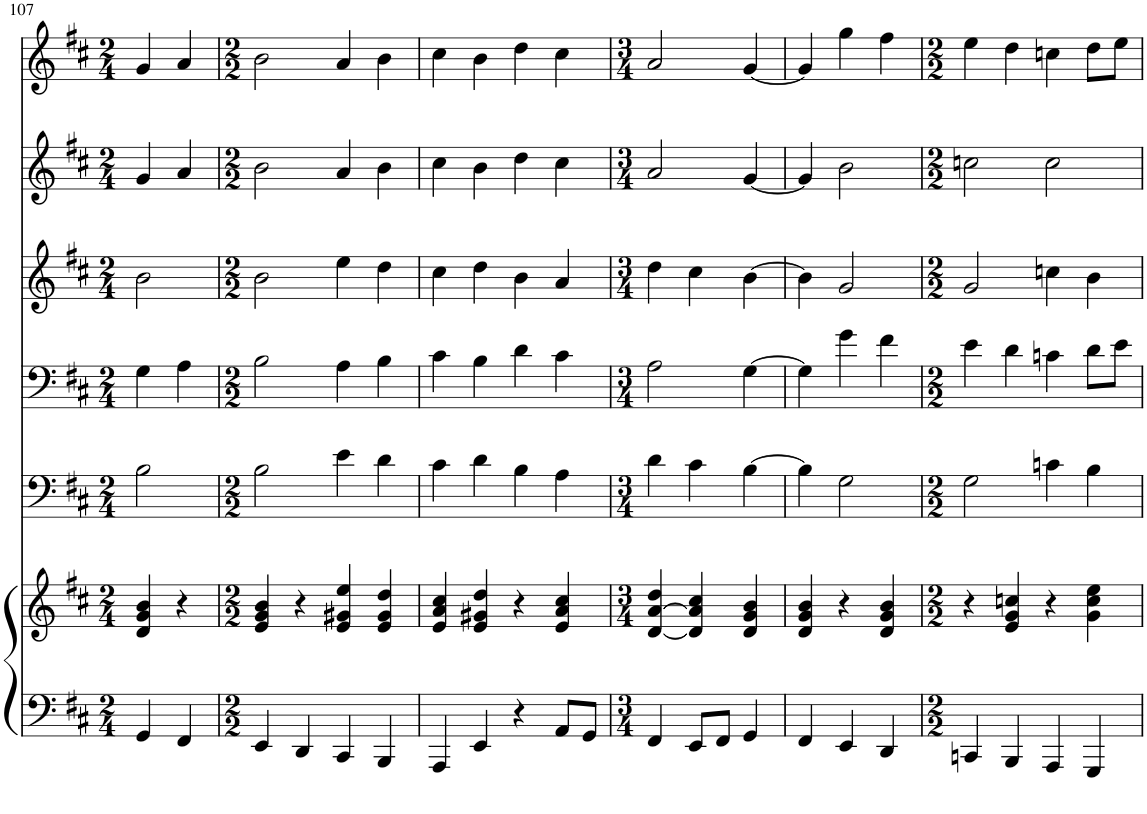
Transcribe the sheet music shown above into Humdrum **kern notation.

**kern	**kern	**kern	**kern	**kern	**kern	**kern
*part6	*part6	*part5	*part4	*part3	*part2	*part1
*staff7	*staff6	*staff5	*staff4	*staff3	*staff2	*staff1
*I"Piano	*	*I"B	*I"T	*I"A	*I"S2	*I"S1
*I'Pno	*	*	*	*	*	*
!!LO:PB:g=z
*clefF4	*clefG2	*clefF4	*clefF4	*clefG2	*clefG2	*clefG2
*	*	*	*Trd5c9	*Trd1c2	*	*Trd1c2
*k[f#c#]	*k[f#c#]	*k[f#c#]	*k[f#c#]	*k[f#c#]	*k[f#c#]	*k[f#c#]
*M2/4	*M2/4	*M2/4	*M2/4	*M2/4	*M2/4	*M2/4
=107	=107	=107	=107	=107	=107	=107
4GG/	4d/ 4g/ 4b/	2B\	4G\	2b\	4g/	4g/
4FF#/	4r	.	4A\	.	4a/	4a/
=108	=108	=108	=108	=108	=108	=108
*M2/2	*M2/2	*M2/2	*M2/2	*M2/2	*M2/2	*M2/2
4EE/	4e/ 4g/ 4b/	2B\	2B\	2b\	2b\	2b\
4DD/	4r	.	.	.	.	.
4CC#/	4e/ 4g#X/ 4ee/	4e\	4A\	4ee\	4a/	4a/
4BBB/	4e/ 4g#/ 4dd/	4d\	4B\	4dd\	4b\	4b\
=109	=109	=109	=109	=109	=109	=109
4AAA/	4e/ 4a/ 4cc#/	4c#\	4c#\	4cc#\	4cc#\	4cc#\
4EE/	4e/ 4g#X/ 4dd/	4d\	4B\	4dd\	4b\	4b\
4r	4r	4B\	4d\	4b\	4dd\	4dd\
8AA/L	4e/ 4a/ 4cc#/	4A\	4c#\	4a/	4cc#\	4cc#\
8GG/J	.	.	.	.	.	.
=110	=110	=110	=110	=110	=110	=110
*M3/4	*M3/4	*M3/4	*M3/4	*M3/4	*M3/4	*M3/4
4FF#/	[4d/ [4a/ 4dd/	4d\	2A\	4dd\	2a/	2a/
8EE/L	4d/] 4a/] 4cc#/	4c#\	.	4cc#\	.	.
8FF#/J	.	.	.	.	.	.
4GG/	4d/ 4g/ 4b/	[4B\	[4G\	[4b\	[4g/	[4g/
=111	=111	=111	=111	=111	=111	=111
4FF#/	4d/ 4g/ 4b/	4B\]	4G\]	4b\]	4g/]	4g/]
4EE/	4r	2G\	4g\	2g/	2b\	4gg\
4DD/	4d/ 4g/ 4b/	.	4f#\	.	.	4ff#\
=112	=112	=112	=112	=112	=112	=112
*M2/2	*M2/2	*M2/2	*M2/2	*M2/2	*M2/2	*M2/2
4CCn/	4r	2G\	4e\	2g/	2ccn\	4ee\
4BBB/	4e/ 4g/ 4ccn/	.	4d\	.	.	4dd\
4AAA/	4r	4cn\	4cn\	4ccn\	2cc\	4ccn\
4GGG/	4g\ 4cc\ 4ee\	4B\	8d\L	4b\	.	8dd\L
.	.	.	8e\J	.	.	8ee\J
=	=	=	=	=	=	=
*-	*-	*-	*-	*-	*-	*-
